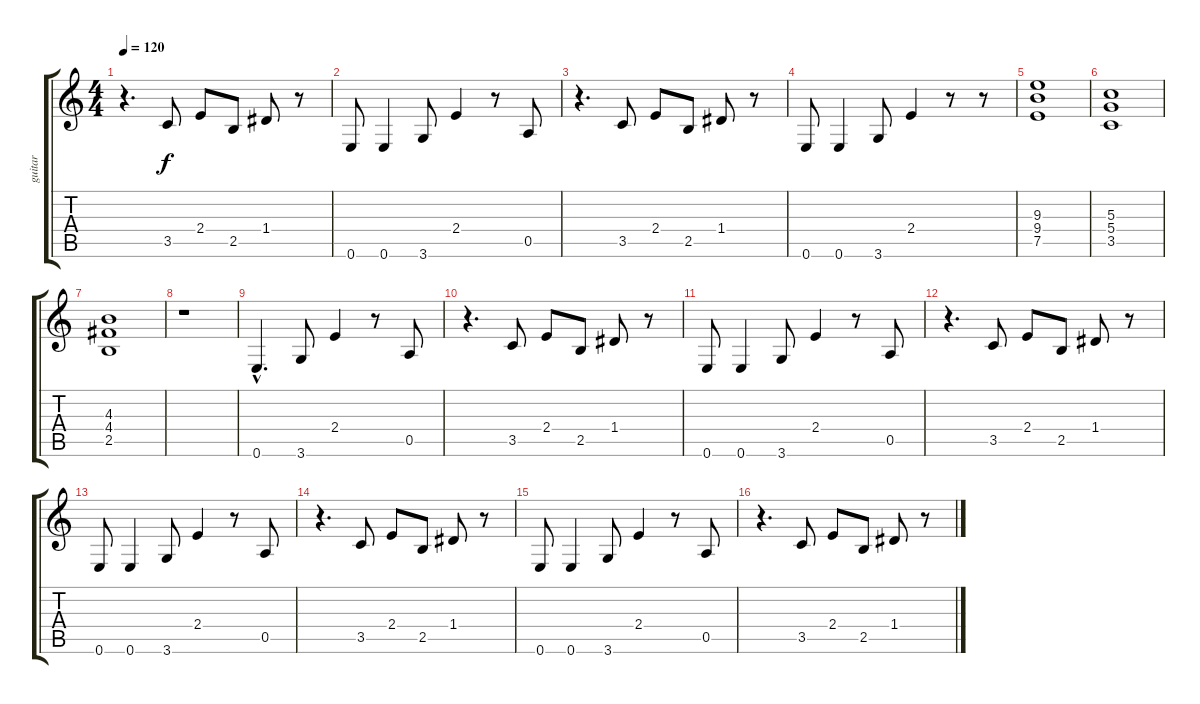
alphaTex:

\track ("guitar" "guitar") {instrument acousticguitarsteel}
\staff {score tabs}
\tuning (E4 B3 G3 D3 A2 E2) {hide}
\ts (4 4)
\tempo 120
\clef g2
\ks c
r.4{d dy f} 3.5.8 2.4.8 2.5.8 1.4.8 r.8 |
0.6.8 0.6.4 3.6.8 2.4.4 r.8 0.5.8 |
r.4{d} 3.5.8 2.4.8 2.5.8 1.4.8 r.8 |
0.6.8 0.6.4 3.6.8 2.4.4 r.8 r.8 |
(9.3 9.4 7.5).1 |
(5.3 5.4 3.5).1 |
(4.3 4.4 2.5).1 |
r.1 |
0.6{hac}.4{d} 3.6.8 2.4.4 r.8 0.5.8 |
r.4{d} 3.5.8 2.4.8 2.5.8 1.4.8 r.8 |
0.6.8 0.6.4 3.6.8 2.4.4 r.8 0.5.8 |
r.4{d} 3.5.8 2.4.8 2.5.8 1.4.8 r.8 |
0.6.8 0.6.4 3.6.8 2.4.4 r.8 0.5.8 |
r.4{d} 3.5.8 2.4.8 2.5.8 1.4.8 r.8 |
0.6.8 0.6.4 3.6.8 2.4.4 r.8 0.5.8 |
r.4{d} 3.5.8 2.4.8 2.5.8 1.4.8 r.8
